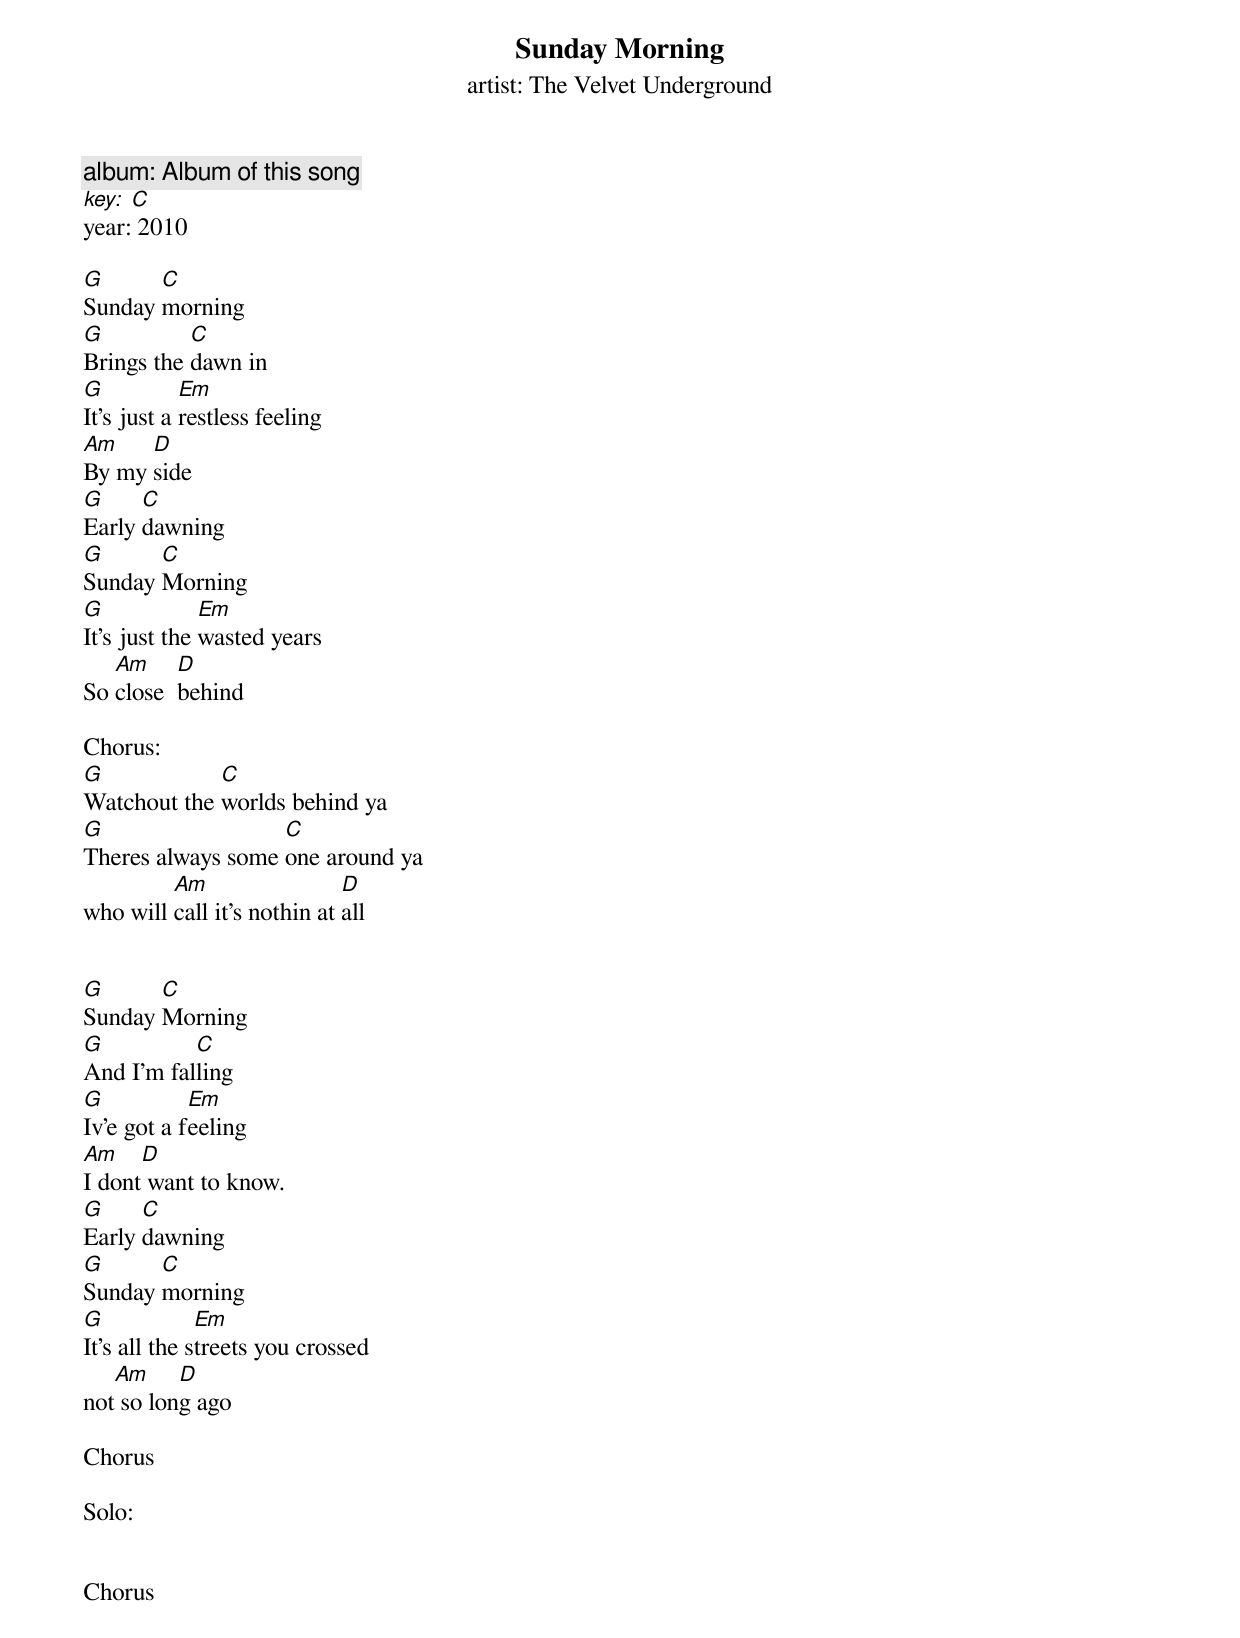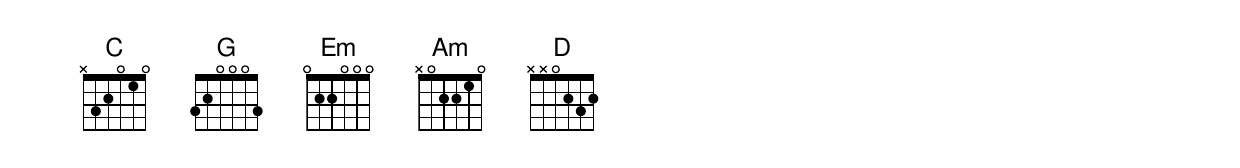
Sunday Morning
artist: The Velvet Underground
album: Album of this song
key: C
year: 2010

G      C
Sunday morning
G          C
Brings the dawn in
G           Em
It's just a restless feeling
Am    D
By my side
G     C
Early dawning
G      C
Sunday Morning
G             Em
It's just the wasted years
   Am     D
So close  behind

Chorus:
G            C
Watchout the worlds behind ya
G                  C
Theres always some one around ya
         Am                  D
who will call it's nothin at all


G      C
Sunday Morning
G          C
And I'm falling
G           Em
Iv'e got a feeling
Am    D
I dont want to know.
G     C
Early dawning
G      C
Sunday morning
G             Em
It's all the streets you crossed
   Am     D
not so long ago

Chorus

Solo:


Chorus
